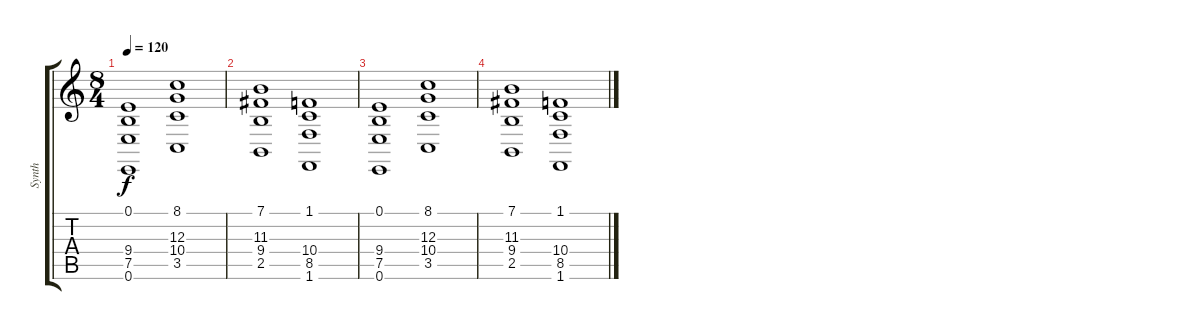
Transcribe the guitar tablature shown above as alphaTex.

\track ("Synth" "Synth") {instrument fx7echoes}
\staff {score tabs}
\tuning (E4 B3 G3 D3 A2 E2) {hide}
\ts (8 4)
\tempo 120
\clef g2
\ks c
(0.1 9.4 7.5 0.6).1{dy f volume 7} (8.1 12.3 10.4 3.5).1 |
(7.1 11.3 9.4 2.5).1{volume 5} (1.1 10.4 8.5 1.6).1 |
(0.1 9.4 7.5 0.6).1{volume 3} (8.1 12.3 10.4 3.5).1 |
(7.1 11.3 9.4 2.5).1{volume 0} (1.1 10.4 8.5 1.6).1
